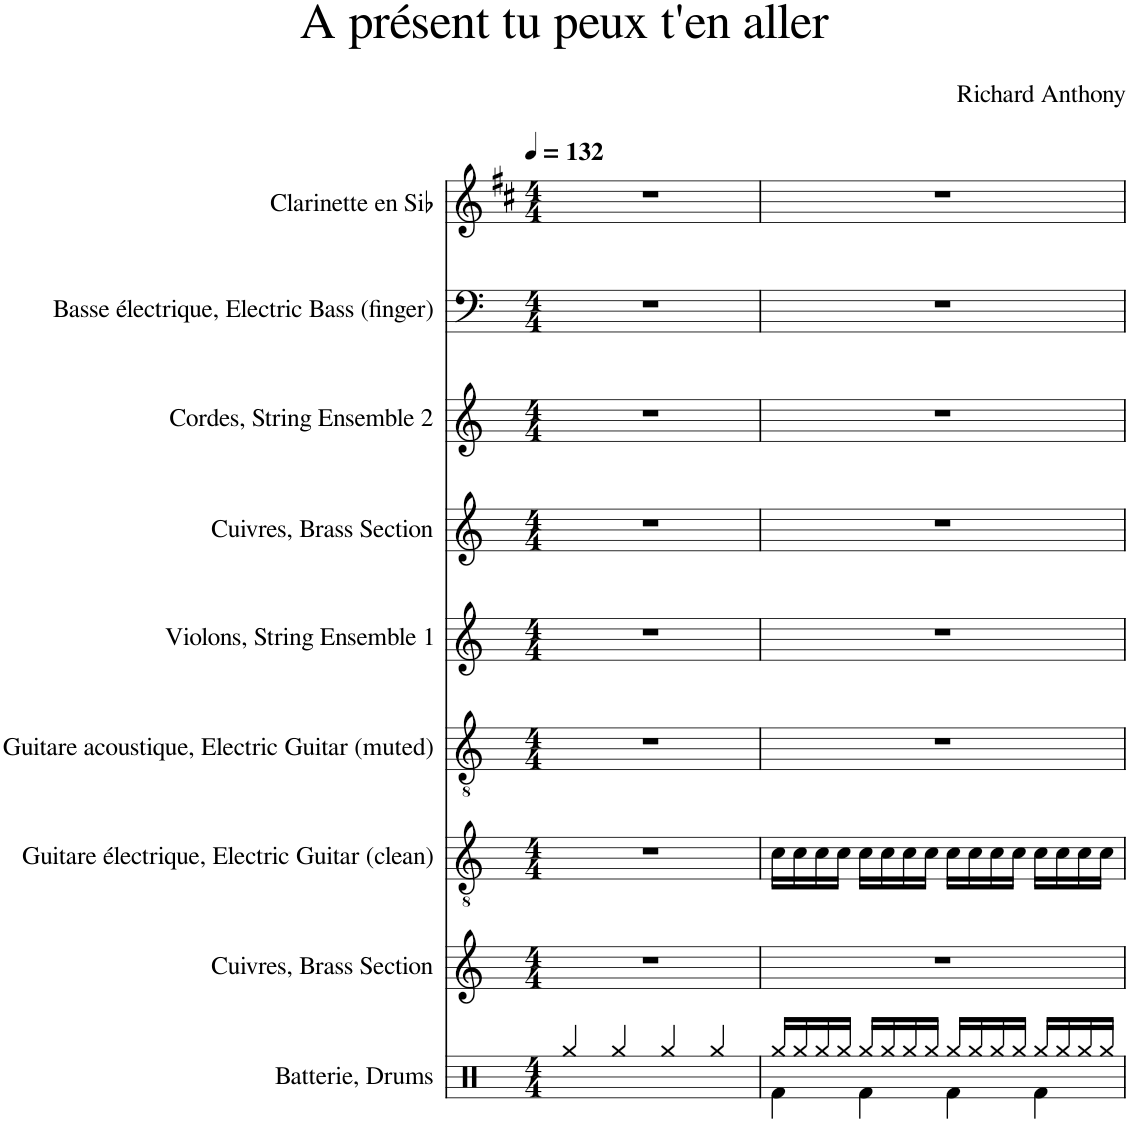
**kern	**kern	**kern	**kern	**kern	**kern	**kern	**kern	**kern
*part9	*part8	*part7	*part6	*part5	*part4	*part3	*part2	*part1
*staff9	*staff8	*staff7	*staff6	*staff5	*staff4	*staff3	*staff2	*staff1
*I"Batterie, Drums	*I"Cuivres, Brass Section	*I"Guitare électrique, Electric Guitar (clean)	*I"Guitare acoustique, Electric Guitar (muted)	*I"Violons, String Ensemble 1	*I"Cuivres, Brass Section	*I"Cordes, String Ensemble 2	*I"Basse électrique, Electric Bass (finger)	*I"Clarinette en Sib
*I'Bat.	*I'Cui.	*I'Guit. El.	*I'Guit.	*I'Vlns.	*I'Cui.	*I'St.	*I'B. él.	*I'Clar. Sib
*clefX	*clefG2	*clefGv2	*clefGv2	*clefG2	*clefG2	*clefG2	*clefF4	*clefG2
*	*	*	*	*	*	*	*Trd7c12	*Trd1c2
*k[]	*k[]	*k[]	*k[]	*k[]	*k[]	*k[]	*k[]	*k[f#c#]
*M4/4	*M4/4	*M4/4	*M4/4	*M4/4	*M4/4	*M4/4	*M4/4	*M4/4
*MM132	*MM132	*MM132	*MM132	*MM132	*MM132	*MM132	*MM132	*MM132
=1	=1	=1	=1	=1	=1	=1	=1	=1
4Rgg/	1r	1r	1r	1r	1r	1r	1r	1r
4Rgg/	.	.	.	.	.	.	.	.
4Rgg/	.	.	.	.	.	.	.	.
4Rgg/	.	.	.	.	.	.	.	.
=2	=2	=2	=2	=2	=2	=2	=2	=2
*^	*	*	*	*	*	*	*	*
16Rgg/LL	4Rf\	1r	16c\LL	1r	1r	1r	1r	1r	1r
16Rgg/	.	.	16c\	.	.	.	.	.	.
16Rgg/	.	.	16c\	.	.	.	.	.	.
16Rgg/JJ	.	.	16c\JJ	.	.	.	.	.	.
16Rgg/LL	4Rf\	.	16c\LL	.	.	.	.	.	.
16Rgg/	.	.	16c\	.	.	.	.	.	.
16Rgg/	.	.	16c\	.	.	.	.	.	.
16Rgg/JJ	.	.	16c\JJ	.	.	.	.	.	.
16Rgg/LL	4Rf\	.	16c\LL	.	.	.	.	.	.
16Rgg/	.	.	16c\	.	.	.	.	.	.
16Rgg/	.	.	16c\	.	.	.	.	.	.
16Rgg/JJ	.	.	16c\JJ	.	.	.	.	.	.
16Rgg/LL	4Rf\	.	16c\LL	.	.	.	.	.	.
16Rgg/	.	.	16c\	.	.	.	.	.	.
16Rgg/	.	.	16c\	.	.	.	.	.	.
16Rgg/JJ	.	.	16c\JJ	.	.	.	.	.	.
*v	*v	*	*	*	*	*	*	*	*
=	=	=	=	=	=	=	=	=
*-	*-	*-	*-	*-	*-	*-	*-	*-
